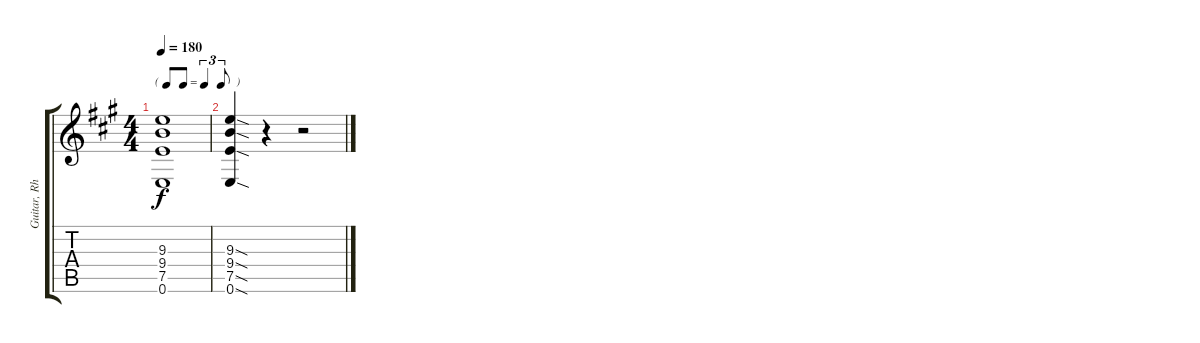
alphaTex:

\track ("Guitar, Rhythm" "Guitar, Rh") {instrument distortionguitar}
\staff {score tabs}
\tuning (E4 B3 G3 D3 A2 E2) {hide}
\ts (4 4)
\tf triplet8th
\tempo 180
\clef g2
\ks a
(9.3{t} 9.4{t} 7.5{t} 0.6{t}).1{dy f} |
(9.3{sod} 9.4{sod} 7.5{sod} 0.6{sod}).4 r.4 r.2
